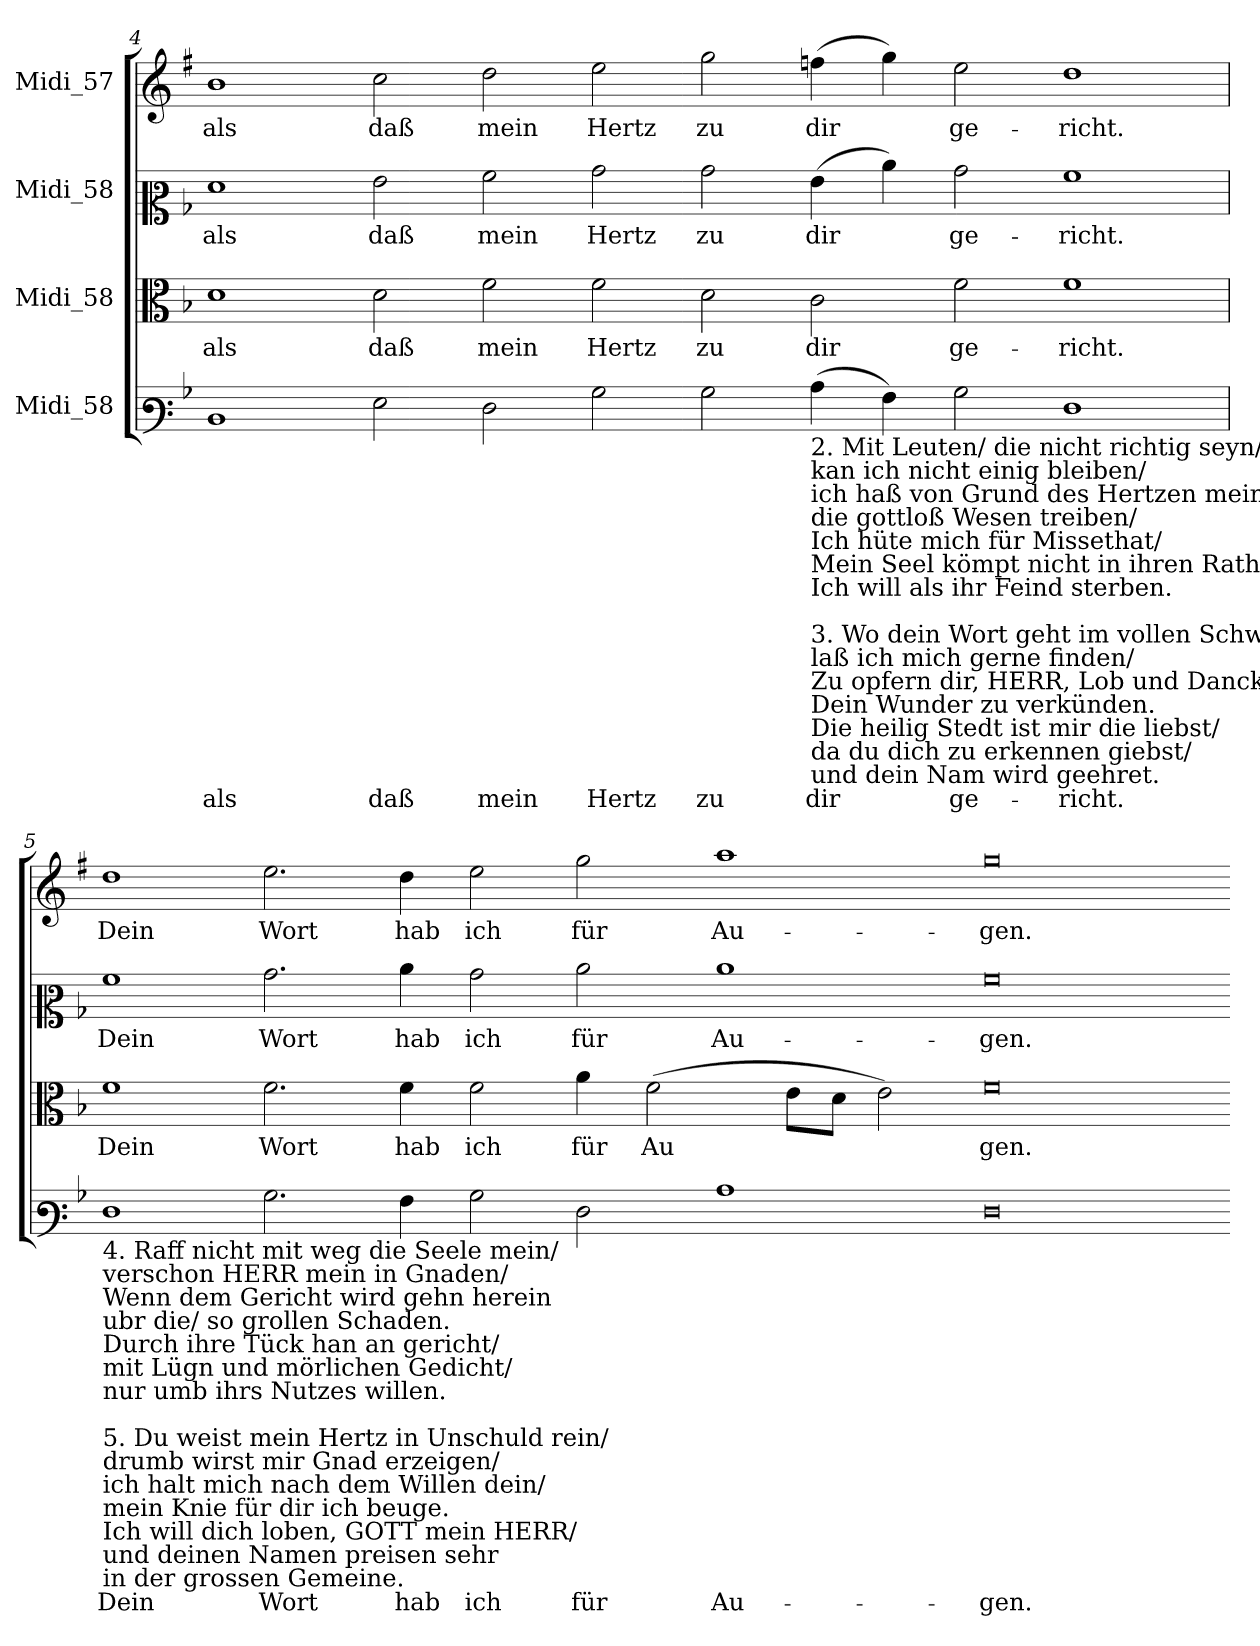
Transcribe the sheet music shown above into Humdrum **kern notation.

**kern	**text	**kern	**text	**kern	**text	**kern	**text
*part4	*part4	*part3	*part3	*part2	*part2	*part1	*part1
*staff4	*staff4	*staff3	*staff3	*staff2	*staff2	*staff1	*staff1
*I"Midi_58	*	*I"Midi_58	*	*I"Midi_58	*	*I"Midi_57	*
*clefF3	*	*clefC3	*	*clefC2	*	*clefG2	*
*	*	*	*	*	*	*ITrd1c2	*
*k[b-]	*	*k[b-]	*	*k[b-]	*	*k[b-]	*
*F:	*	*F:	*	*F:	*	*F:	*
=4	=4	=4	=4	=4	=4	=4	=4
!	!LO:LY:b	!	!LO:LY:b	!	!LO:LY:b	!	!LO:LY:b
1D	als	1d	als	1f	als	1a	als
!	!LO:LY:b	!	!LO:LY:b	!	!LO:LY:b	!	!LO:LY:b
2G	daß	2d	daß	2g	daß	2b-	daß
!	!LO:LY:b	!	!LO:LY:b	!	!LO:LY:b	!	!LO:LY:b
2F	mein	2f	mein	2a	mein	2cc	mein
!	!LO:LY:b	!	!LO:LY:b	!	!LO:LY:b	!	!LO:LY:b
2B-	Hertz	2f	Hertz	2b-	Hertz	2dd	Hertz
!	!LO:LY:b	!	!LO:LY:b	!	!LO:LY:b	!	!LO:LY:b
2B-	zu	2d	zu	2b-	zu	2ff	zu
!LO:TX:b:t=2. Mit Leuten/ die nicht richtig seyn/\nkan ich nicht einig bleiben/\nich haß von Grund des Hertzen mein/\ndie gottloß Wesen treiben/\nIch hüte mich für Missethat/\nMein Seel kömpt nicht in ihren Rath,\nIch will als ihr Feind sterben.\n\n3. Wo dein Wort geht im vollen Schwang/\nlaß ich mich gerne finden/\nZu opfern dir, HERR, Lob und Danck.\nDein Wunder zu verkünden.\nDie heilig Stedt ist mir die liebst/\nda du dich zu erkennen giebst/\nund dein Nam wird geehret.	!	!	!	!	!	!	!
!	!LO:LY:b	!	!LO:LY:b	!	!LO:LY:b	!	!LO:LY:b
(>4c	dir	2c	dir	(4g	dir	(>4ee-X	dir
4A)	.	.	.	4cc)	.	4ff)	.
!	!LO:LY:b	!	!LO:LY:b	!	!LO:LY:b	!	!LO:LY:b
2B-	ge-	2f	ge-	2b-	ge-	2dd	ge-
!	!LO:LY:b	!	!LO:LY:b	!	!LO:LY:b	!	!LO:LY:b
1F	-richt.	1f	-richt.	1a	-richt.	1cc	-richt.
=5	=5	=5	=5	=5	=5	=5	=5
!LO:TX:b:t=4. Raff nicht mit weg die Seele mein/\nverschon HERR mein in Gnaden/\nWenn dem Gericht wird gehn herein\nubr die/ so grollen Schaden.\nDurch ihre Tück han an gericht/\nmit Lügn und mörlichen Gedicht/\nnur umb ihrs Nutzes willen.\n\n5. Du weist mein Hertz in Unschuld rein/\ndrumb wirst mir Gnad erzeigen/\nich halt mich nach dem Willen dein/\nmein Knie für dir ich beuge.\nIch will dich loben, GOTT mein HERR/\nund deinen Namen preisen sehr\nin der grossen Gemeine.	!	!	!	!	!	!	!
!	!LO:LY:b	!	!LO:LY:b	!	!LO:LY:b	!	!LO:LY:b
1F	Dein	1f	Dein	1a	Dein	1cc	Dein
!	!LO:LY:b	!	!LO:LY:b	!	!LO:LY:b	!	!LO:LY:b
2.B-	Wort	2.f	Wort	2.b-	Wort	2.dd	Wort
!	!LO:LY:b	!	!LO:LY:b	!	!LO:LY:b	!	!LO:LY:b
4A	hab	4f	hab	4cc	hab	4cc	hab
!	!LO:LY:b	!	!LO:LY:b	!	!LO:LY:b	!	!LO:LY:b
2B-	ich	2f	ich	2b-	ich	2dd	ich
!	!LO:LY:b	!	!LO:LY:b	!	!LO:LY:b	!	!LO:LY:b
2F	für	4a	für	2cc	für	2ff	für
!	!	!	!LO:LY:b	!	!	!	!
.	.	(>2f	Au	.	.	.	.
!	!LO:LY:b	!	!	!	!LO:LY:b	!	!LO:LY:b
1c	Au-	.	.	1cc	Au-	1gg	Au-
.	.	8eL	.	.	.	.	.
.	.	8dJ	.	.	.	.	.
.	.	2e)	.	.	.	.	.
!	!LO:LY:b	!	!LO:LY:b	!	!LO:LY:b	!	!LO:LY:b
0F	-gen.	0f	gen.	0a	-gen.	0ff	-gen.
=-	=-	=-	=-	=-	=-	=-	=-
*-	*-	*-	*-	*-	*-	*-	*-
